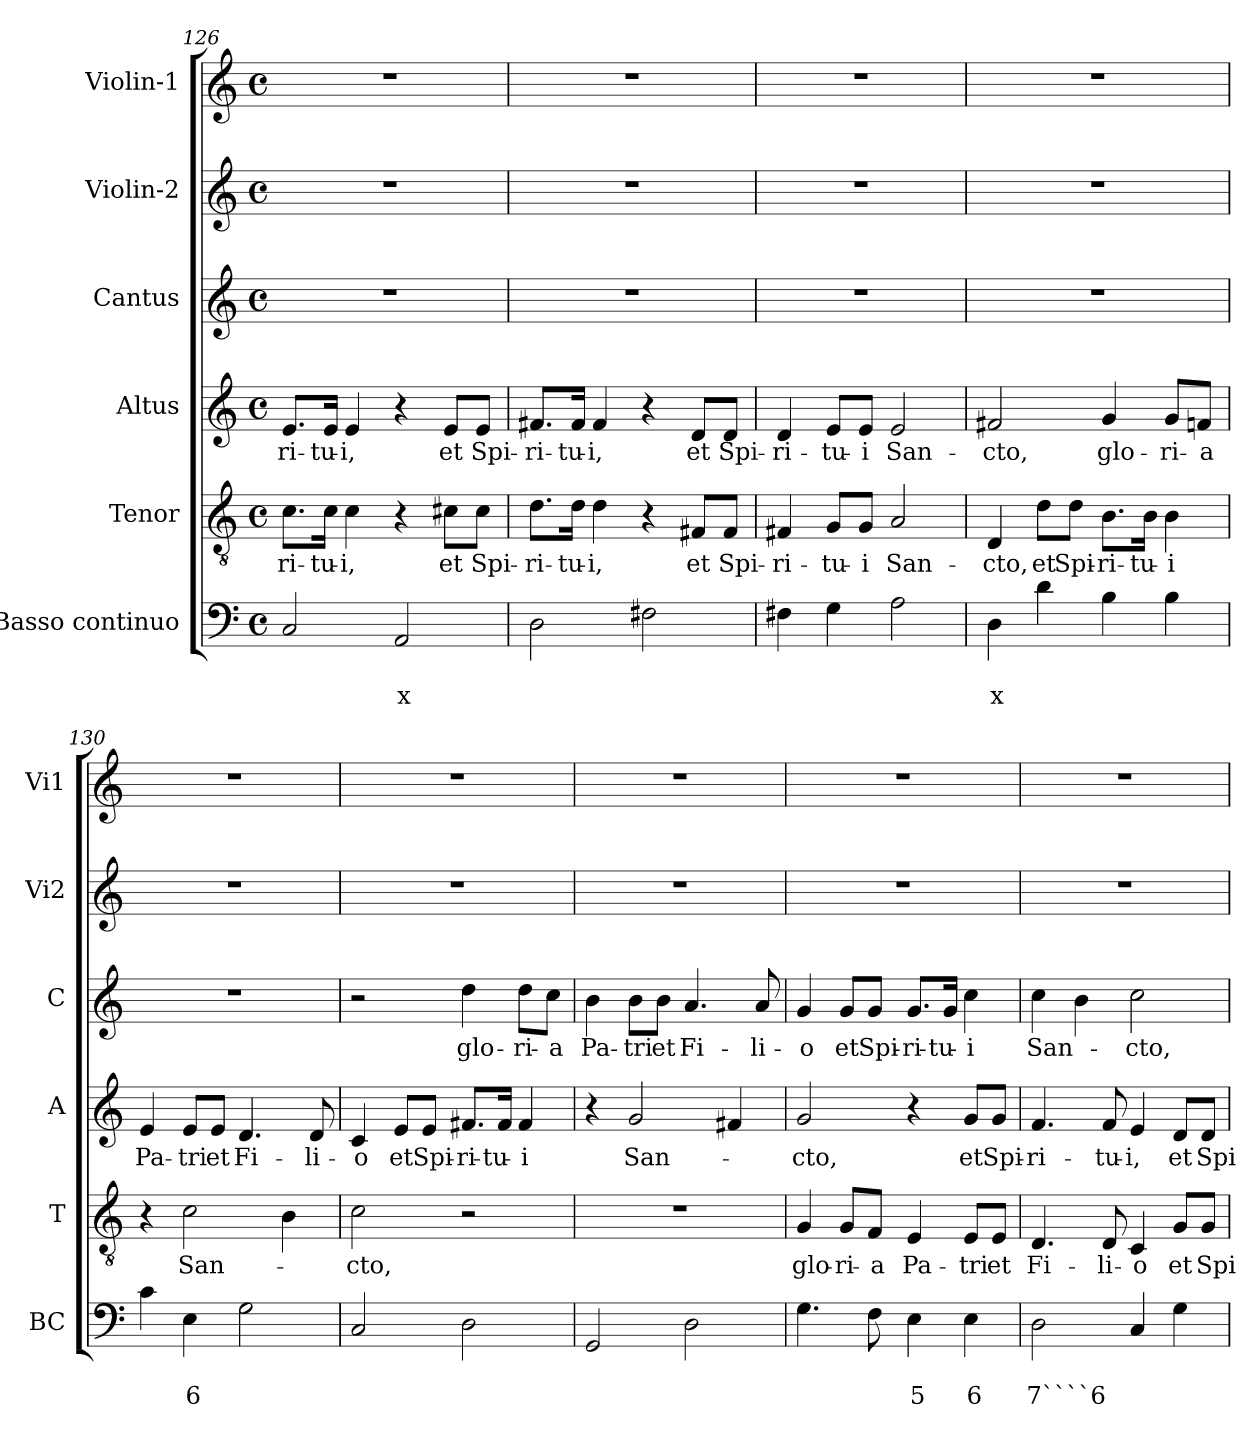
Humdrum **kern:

**kern	**text	**text	**kern	**text	**kern	**text	**kern	**text	**kern	**kern
*part6	*part6	*part6	*part5	*part5	*part4	*part4	*part3	*part3	*part2	*part1
*staff6	*staff6	*staff6	*staff5	*staff5	*staff4	*staff4	*staff3	*staff3	*staff2	*staff1
*I"Basso continuo	*	*	*I"Tenor	*	*I"Altus	*	*I"Cantus	*	*I"Violin-2	*I"Violin-1
*I'BC	*	*	*I'T	*	*I'A	*	*I'C	*	*I'Vi2	*I'Vi1
*clefF4	*	*	*clefGv2	*	*clefG2	*	*clefG2	*	*clefG2	*clefG2
*k[]	*	*	*k[]	*	*k[]	*	*k[]	*	*k[]	*k[]
*C:	*	*	*C:	*	*C:	*	*C:	*	*C:	*C:
*M4/4	*	*	*M4/4	*	*M4/4	*	*M4/4	*	*M4/4	*M4/4
*met(c)	*	*	*met(c)	*	*met(c)	*	*met(c)	*	*met(c)	*met(c)
=126	=126	=126	=126	=126	=126	=126	=126	=126	=126	=126
!	!	!	!	!LO:LY:b	!	!LO:LY:b	!	!	!	!
2C/	.	.	8.c\L	-ri-	8.e/L	-ri-	1r	.	1r	1r
!	!	!	!	!LO:LY:b	!	!LO:LY:b	!	!	!	!
.	.	.	16c\Jk	-tu-	16e/Jk	-tu-	.	.	.	.
!	!	!	!	!LO:LY:b	!	!LO:LY:b	!	!	!	!
.	.	.	4c\	-i,	4e/	-i,	.	.	.	.
!	!	!LO:LY:b	!	!	!	!	!	!	!	!
2AA/	.	x	4r	.	4r	.	.	.	.	.
!	!	!	!	!LO:LY:b	!	!LO:LY:b	!	!	!	!
.	.	.	8c#X\L	et	8e/L	et	.	.	.	.
!	!	!	!	!LO:LY:b	!	!LO:LY:b	!	!	!	!
.	.	.	8c#\J	Spi-	8e/J	Spi-	.	.	.	.
=127	=127	=127	=127	=127	=127	=127	=127	=127	=127	=127
!	!	!	!	!LO:LY:b	!	!LO:LY:b	!	!	!	!
2D\	.	.	8.d\L	-ri-	8.f#X/L	-ri-	1r	.	1r	1r
!	!	!	!	!LO:LY:b	!	!LO:LY:b	!	!	!	!
.	.	.	16d\Jk	-tu-	16f#/Jk	-tu-	.	.	.	.
!	!	!	!	!LO:LY:b	!	!LO:LY:b	!	!	!	!
.	.	.	4d\	-i,	4f#/	-i,	.	.	.	.
2F#X\	.	.	4r	.	4r	.	.	.	.	.
!	!	!	!	!LO:LY:b	!	!LO:LY:b	!	!	!	!
.	.	.	8F#X/L	et	8d/L	et	.	.	.	.
!	!	!	!	!LO:LY:b	!	!LO:LY:b	!	!	!	!
.	.	.	8F#/J	Spi-	8d/J	Spi-	.	.	.	.
=128	=128	=128	=128	=128	=128	=128	=128	=128	=128	=128
!	!	!	!	!LO:LY:b	!	!LO:LY:b	!	!	!	!
4F#X\	.	.	4F#X/	-ri-	4d/	-ri-	1r	.	1r	1r
!	!	!	!	!LO:LY:b	!	!LO:LY:b	!	!	!	!
4G\	.	.	8G/L	-tu-	8e/L	-tu-	.	.	.	.
!	!	!	!	!LO:LY:b	!	!LO:LY:b	!	!	!	!
.	.	.	8G/J	-i	8e/J	-i	.	.	.	.
!	!	!	!	!LO:LY:b	!	!LO:LY:b	!	!	!	!
2A\	.	.	2A/	San-	2e/	San-	.	.	.	.
=129	=129	=129	=129	=129	=129	=129	=129	=129	=129	=129
!	!	!LO:LY:b	!	!LO:LY:b	!	!LO:LY:b	!	!	!	!
4D\	.	x	4D/	-cto,	2f#X/	-cto,	1r	.	1r	1r
!	!	!	!	!LO:LY:b	!	!	!	!	!	!
4d\	.	.	8d\L	et	.	.	.	.	.	.
!	!	!	!	!LO:LY:b	!	!	!	!	!	!
.	.	.	8d\J	Spi-	.	.	.	.	.	.
!	!	!	!	!LO:LY:b	!	!LO:LY:b	!	!	!	!
4B\	.	.	8.B\L	-ri-	4g/	glo-	.	.	.	.
!	!	!	!	!LO:LY:b	!	!	!	!	!	!
.	.	.	16B\Jk	-tu-	.	.	.	.	.	.
!	!	!	!	!LO:LY:b	!	!LO:LY:b	!	!	!	!
4B\	.	.	4B\	-i	8g/L	-ri-	.	.	.	.
!	!	!	!	!	!	!LO:LY:b	!	!	!	!
.	.	.	.	.	8fn/J	-a	.	.	.	.
!!LO:LB:g=z
=130	=130	=130	=130	=130	=130	=130	=130	=130	=130	=130
!	!	!	!	!	!	!LO:LY:b	!	!	!	!
4c\	.	.	4r	.	4e/	Pa-	1r	.	1r	1r
!	!	!LO:LY:b	!	!LO:LY:b	!	!LO:LY:b	!	!	!	!
4E\	.	6	2c\	San-	8e/L	-tri	.	.	.	.
!	!	!	!	!	!	!LO:LY:b	!	!	!	!
.	.	.	.	.	8e/J	et	.	.	.	.
!	!	!	!	!	!	!LO:LY:b	!	!	!	!
2G\	.	.	.	.	4.d/	Fi-	.	.	.	.
.	.	.	4B\	.	.	.	.	.	.	.
!	!	!	!	!	!	!LO:LY:b	!	!	!	!
.	.	.	.	.	8d/	-li-	.	.	.	.
=131	=131	=131	=131	=131	=131	=131	=131	=131	=131	=131
!	!	!	!	!LO:LY:b	!	!LO:LY:b	!	!	!	!
2C/	.	.	2c\	-cto,	4c/	-o	2r	.	1r	1r
!	!	!	!	!	!	!LO:LY:b	!	!	!	!
.	.	.	.	.	8e/L	et	.	.	.	.
!	!	!	!	!	!	!LO:LY:b	!	!	!	!
.	.	.	.	.	8e/J	Spi-	.	.	.	.
!	!	!	!	!	!	!LO:LY:b	!	!LO:LY:b	!	!
2D\	.	.	2r	.	8.f#X/L	-ri-	4dd\	glo-	.	.
!	!	!	!	!	!	!LO:LY:b	!	!	!	!
.	.	.	.	.	16f#/Jk	-tu-	.	.	.	.
!	!	!	!	!	!	!LO:LY:b	!	!LO:LY:b	!	!
.	.	.	.	.	4f#/	-i	8dd\L	-ri-	.	.
!	!	!	!	!	!	!	!	!LO:LY:b	!	!
.	.	.	.	.	.	.	8cc\J	-a	.	.
=132	=132	=132	=132	=132	=132	=132	=132	=132	=132	=132
!	!	!	!	!	!	!	!	!LO:LY:b	!	!
2GG/	.	.	1r	.	4r	.	4b\	Pa-	1r	1r
!	!	!	!	!	!	!LO:LY:b	!	!LO:LY:b	!	!
.	.	.	.	.	2g/	San-	8b\L	-tri	.	.
!	!	!	!	!	!	!	!	!LO:LY:b	!	!
.	.	.	.	.	.	.	8b\J	et	.	.
!	!	!	!	!	!	!	!	!LO:LY:b	!	!
2D\	.	.	.	.	.	.	4.a/	Fi-	.	.
.	.	.	.	.	4f#X/	.	.	.	.	.
!	!	!	!	!	!	!	!	!LO:LY:b	!	!
.	.	.	.	.	.	.	8a/	-li-	.	.
=133	=133	=133	=133	=133	=133	=133	=133	=133	=133	=133
!	!	!	!	!LO:LY:b	!	!LO:LY:b	!	!LO:LY:b	!	!
4.G\	.	.	4G/	glo-	2g/	-cto,	4g/	-o	1r	1r
!	!	!	!	!LO:LY:b	!	!	!	!LO:LY:b	!	!
.	.	.	8G/L	-ri-	.	.	8g/L	et	.	.
!	!	!	!	!LO:LY:b	!	!	!	!LO:LY:b	!	!
8F\	.	.	8F/J	-a	.	.	8g/J	Spi-	.	.
!	!	!LO:LY:b	!	!LO:LY:b	!	!	!	!LO:LY:b	!	!
4E\	.	5	4E/	Pa-	4r	.	8.g/L	-ri-	.	.
!	!	!	!	!	!	!	!	!LO:LY:b	!	!
.	.	.	.	.	.	.	16g/Jk	-tu-	.	.
!	!	!LO:LY:b	!	!LO:LY:b	!	!LO:LY:b	!	!LO:LY:b	!	!
4E\	.	6	8E/L	-tri	8g/L	et	4cc\	-i	.	.
!	!	!	!	!LO:LY:b	!	!LO:LY:b	!	!	!	!
.	.	.	8E/J	et	8g/J	Spi-	.	.	.	.
=134	=134	=134	=134	=134	=134	=134	=134	=134	=134	=134
!	!	!LO:LY:b	!	!LO:LY:b	!	!LO:LY:b	!	!LO:LY:b	!	!
2D\	.	7````6	4.D/	Fi-	4.f/	-ri-	4cc\	San-	1r	1r
.	.	.	.	.	.	.	4b\	.	.	.
!	!	!	!	!LO:LY:b	!	!LO:LY:b	!	!	!	!
.	.	.	8D/	-li-	8f/	-tu-	.	.	.	.
!	!	!	!	!LO:LY:b	!	!LO:LY:b	!	!LO:LY:b	!	!
4C/	.	.	4C/	-o	4e/	-i,	2cc\	-cto,	.	.
!	!	!	!	!LO:LY:b	!	!LO:LY:b	!	!	!	!
4G\	.	.	8G/L	et	8d/L	et	.	.	.	.
!	!	!	!	!LO:LY:b	!	!LO:LY:b	!	!	!	!
.	.	.	8G/J	Spi-	8d/J	Spi-	.	.	.	.
=	=	=	=	=	=	=	=	=	=	=
*-	*-	*-	*-	*-	*-	*-	*-	*-	*-	*-
